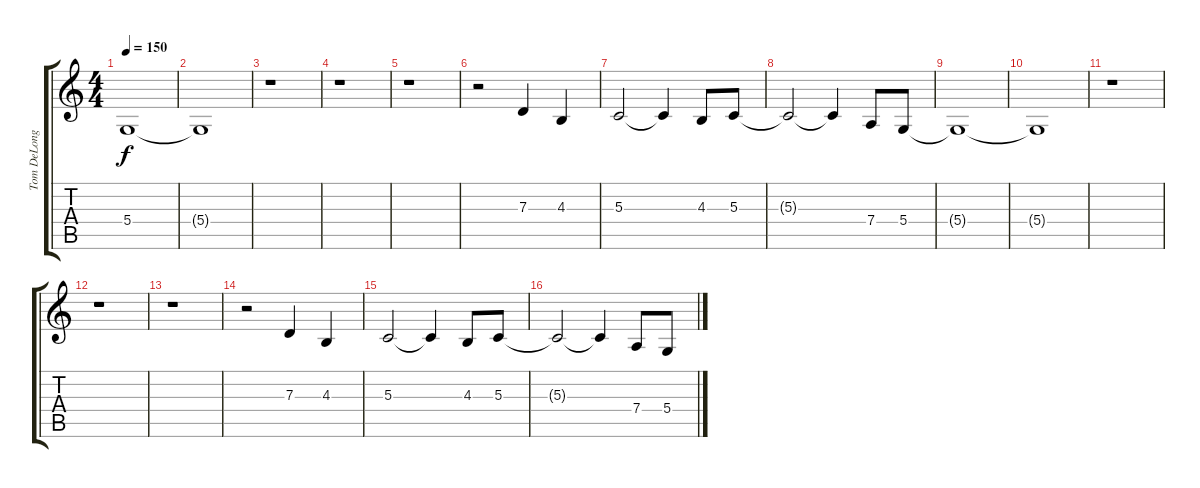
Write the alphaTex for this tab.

\track ("Tom DeLonge (Vocals)" "Tom DeLong") {instrument shanai}
\staff {score tabs}
\tuning (E4 B3 G3 D3 A2 E2) {hide}
\ts (4 4)
\tempo 150
\clef g2
\ks c
5.4{t}.1{dy f} |
5.4{t}.1 |
r.1 |
r.1 |
r.1 |
r.2 7.3.4 4.3.4 |
5.3.2 5.3{t}.4 4.3.8 5.3.8 |
5.3{t}.2 5.3{t}.4 7.4.8 5.4.8 |
5.4{t}.1 |
5.4{t}.1 |
r.1 |
r.1 |
r.1 |
r.2 7.3.4 4.3.4 |
5.3.2 5.3{t}.4 4.3.8 5.3.8 |
5.3{t}.2 5.3{t}.4 7.4.8 5.4.8
